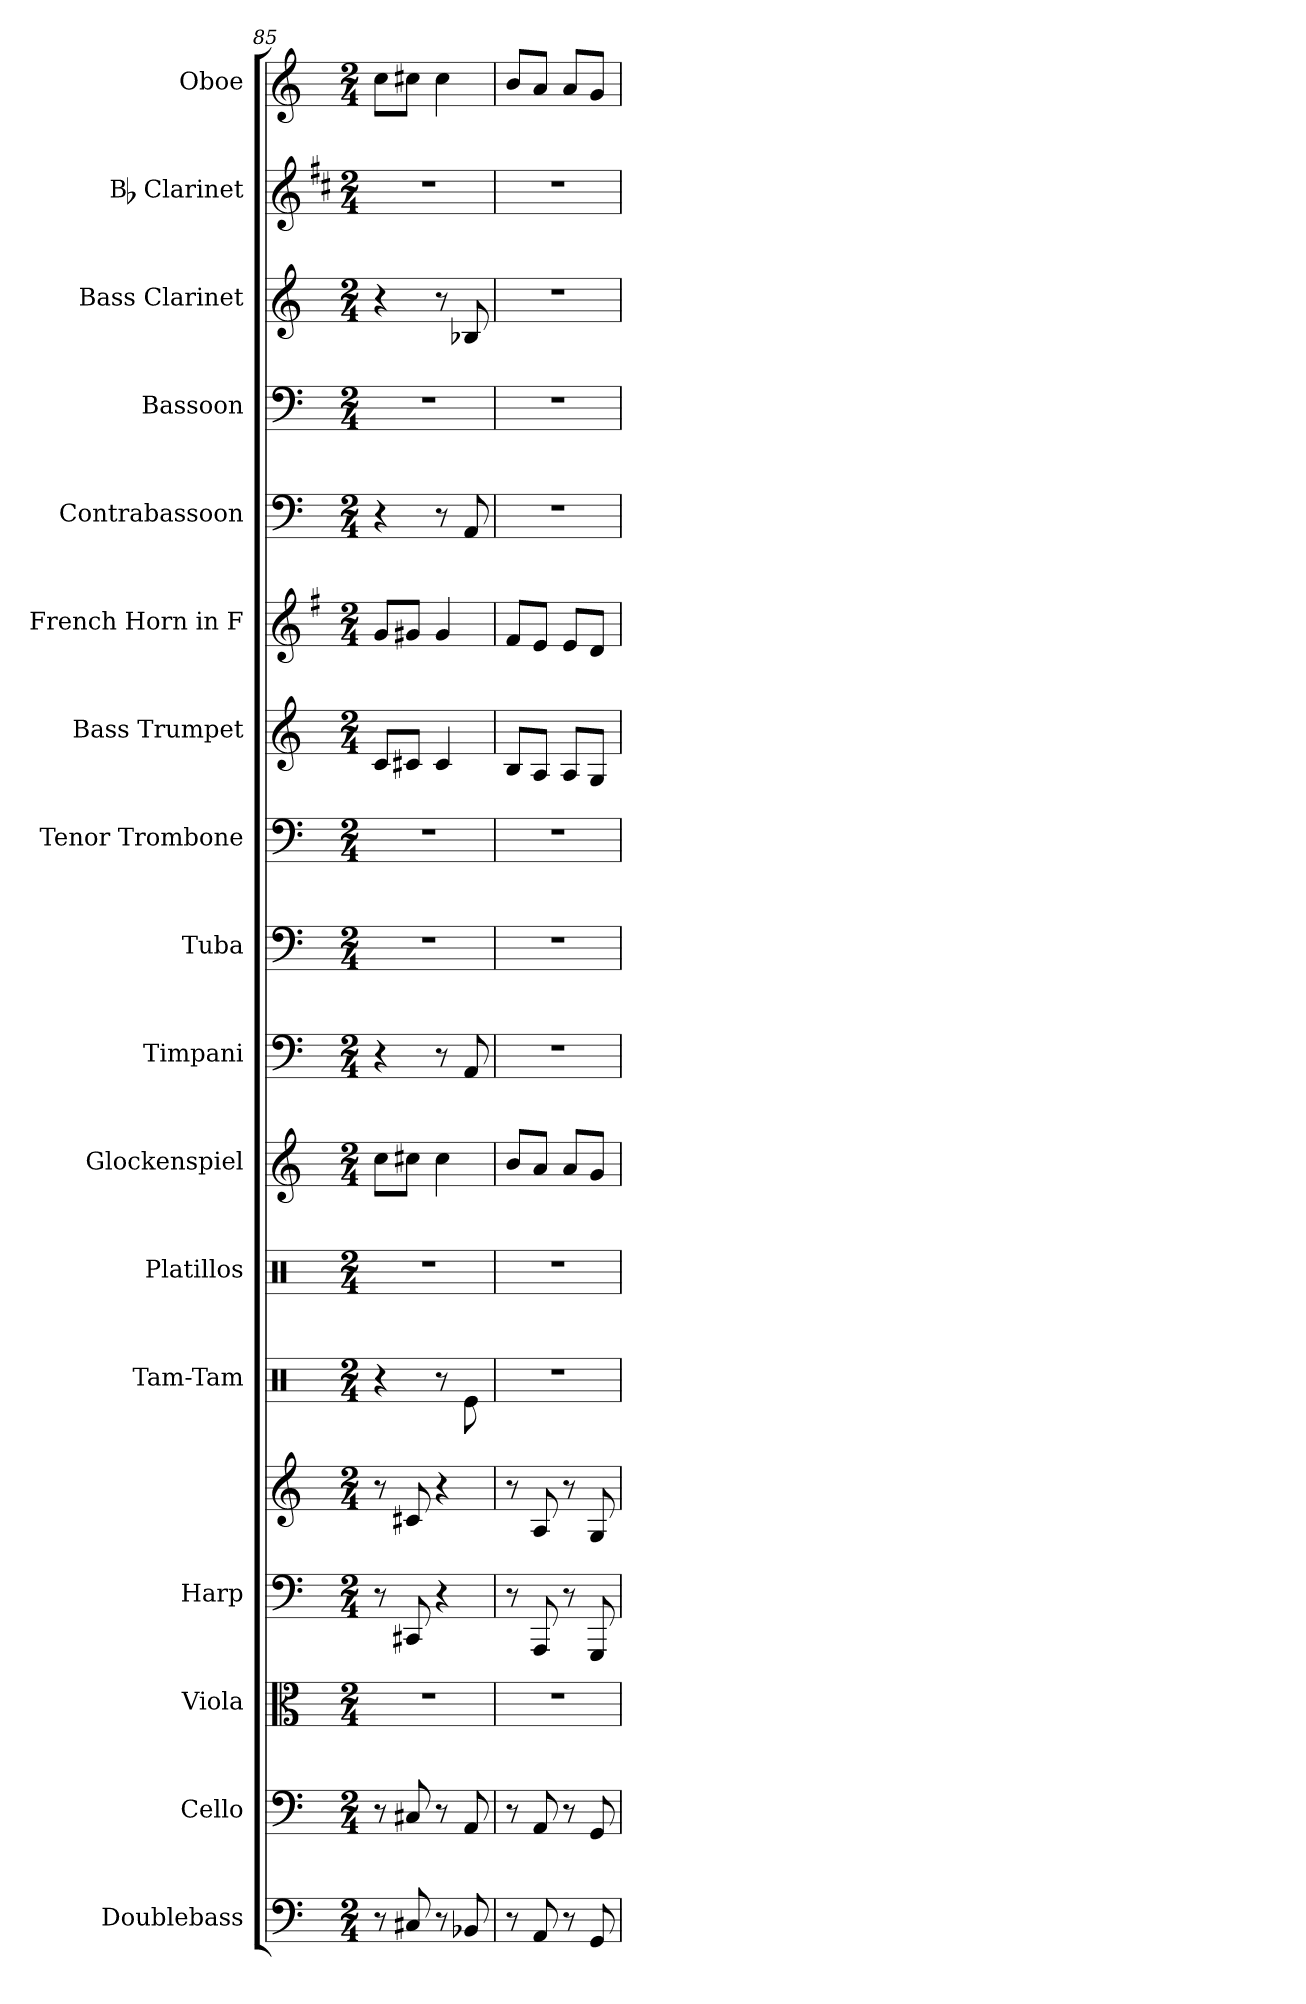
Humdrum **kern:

**kern	**kern	**kern	**kern	**kern	**kern	**kern	**kern	**kern	**kern	**kern	**kern	**kern	**kern	**kern	**kern	**kern	**kern
*part17	*part16	*part15	*part14	*part14	*part13	*part12	*part11	*part10	*part9	*part8	*part7	*part6	*part5	*part4	*part3	*part2	*part1
*staff18	*staff17	*staff16	*staff15	*staff14	*staff13	*staff12	*staff11	*staff10	*staff9	*staff8	*staff7	*staff6	*staff5	*staff4	*staff3	*staff2	*staff1
*I"Doublebass	*I"Cello	*I"Viola	*I"Harp	*	*I"Tam-Tam	*I"Platillos	*I"Glockenspiel	*I"Timpani	*I"Tuba	*I"Tenor Trombone	*I"Bass Trumpet	*I"French Horn in F	*I"Contrabassoon	*I"Bassoon	*I"Bass Clarinet	*I"Bb Clarinet	*I"Oboe
*	*	*I'Vla.	*	*	*	*I'Plat.	*I'Glk.	*	*I'Tba.	*	*	*	*	*	*	*	*I'Ob.
*clefF4	*clefF4	*clefC3	*clefF4	*clefG2	*clefX	*clefX	*clefG2	*clefF4	*clefF4	*clefF4	*clefG2	*clefG2	*clefF4	*clefF4	*clefG2	*clefG2	*clefG2
*ITrd7c12	*	*	*	*	*	*	*ITrd-14c-24	*	*	*	*ITrd8c14	*ITrd4c7	*ITrd7c12	*	*ITrd8c14	*ITrd1c2	*
*k[]	*k[]	*k[]	*k[]	*k[]	*k[]	*k[]	*k[]	*k[]	*k[]	*k[]	*k[]	*k[]	*k[]	*k[]	*k[]	*k[]	*k[]
*M2/4	*M2/4	*M2/4	*M2/4	*M2/4	*M2/4	*M2/4	*M2/4	*M2/4	*M2/4	*M2/4	*M2/4	*M2/4	*M2/4	*M2/4	*M2/4	*M2/4	*M2/4
=85	=85	=85	=85	=85	=85	=85	=85	=85	=85	=85	=85	=85	=85	=85	=85	=85	=85
8r	8r	2r	8r	8r	4r	2r	8cccc\L	4r	2r	2r	8C/L	8c/L	4r	2r	4r	2r	8cc\L
8CC#X/	8C#X/	.	8CC#X/	8c#X/	.	.	8cccc#X\J	.	.	.	8C#X/J	8c#X/J	.	.	.	.	8cc#X\J
8r	8r	.	4r	4r	8r	.	4cccc#\	8r	.	.	4C#/	4c#/	8r	.	8r	.	4cc#\
8BBB-X/	8AA/	.	.	.	8Re\	.	.	8AA/	.	.	.	.	8AAA/	.	8BB-X/	.	.
=86	=86	=86	=86	=86	=86	=86	=86	=86	=86	=86	=86	=86	=86	=86	=86	=86	=86
8r	8r	2r	8r	8r	2r	2r	8bbb/L	2r	2r	2r	8BB/L	8B/L	2r	2r	2r	2r	8b/L
8AAA/	8AA/	.	8AAA/	8A/	.	.	8aaa/J	.	.	.	8AA/J	8A/J	.	.	.	.	8a/J
8r	8r	.	8r	8r	.	.	8aaa/L	.	.	.	8AA/L	8A/L	.	.	.	.	8a/L
8GGG/	8GG/	.	8GGG/	8G/	.	.	8ggg/J	.	.	.	8GG/J	8G/J	.	.	.	.	8g/J
=	=	=	=	=	=	=	=	=	=	=	=	=	=	=	=	=	=
*-	*-	*-	*-	*-	*-	*-	*-	*-	*-	*-	*-	*-	*-	*-	*-	*-	*-
